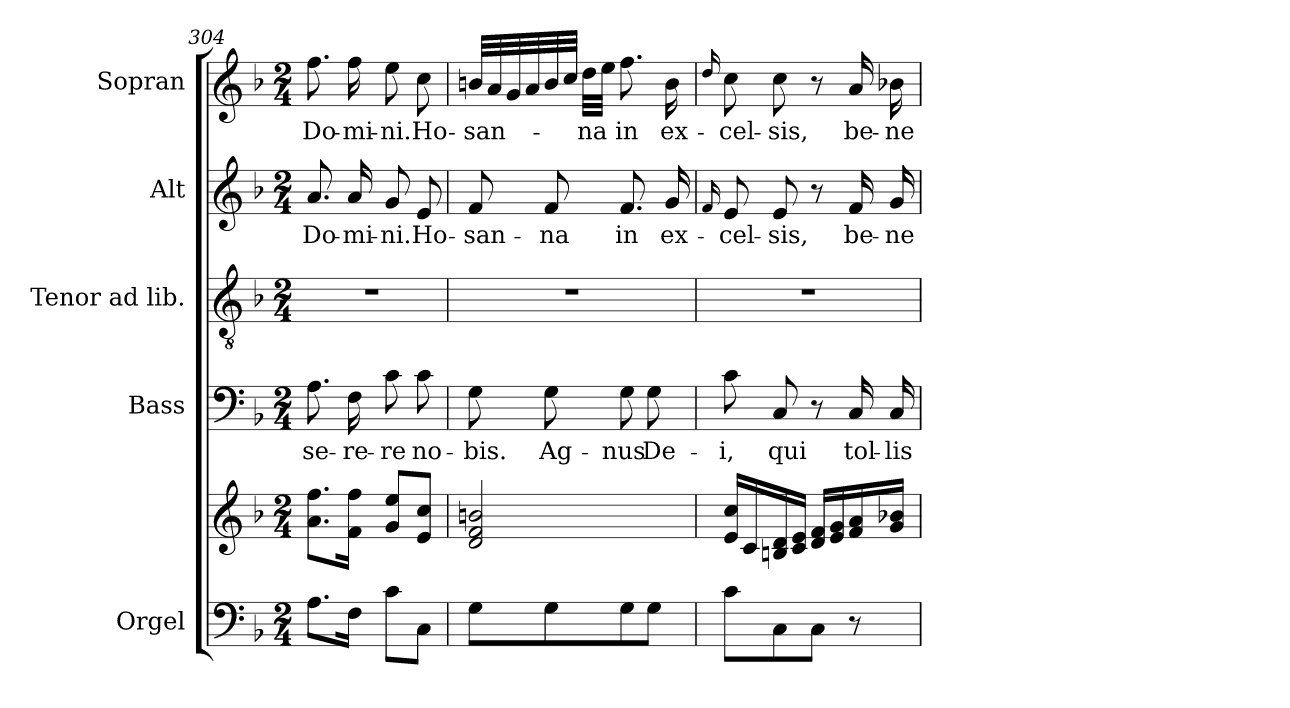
**kern	**kern	**kern	**text	**kern	**kern	**text	**kern	**text
*part5	*part5	*part4	*part4	*part3	*part2	*part2	*part1	*part1
*staff6	*staff5	*staff4	*staff4	*staff3	*staff2	*staff2	*staff1	*staff1
*I"Orgel	*	*I"Bass	*	*I"Tenor ad lib.	*I"Alt	*	*I"Sopran	*
*I'Org.	*	*I'B	*	*I'T	*I'A	*	*I'S	*
*clefF4	*clefG2	*clefF4	*	*clefGv2	*clefG2	*	*clefG2	*
*k[b-]	*k[b-]	*k[b-]	*	*k[b-]	*k[b-]	*	*k[b-]	*
*F:	*F:	*F:	*	*F:	*F:	*	*F:	*
*M2/4	*M2/4	*M2/4	*	*M2/4	*M2/4	*	*M2/4	*
=304	=304	=304	=304	=304	=304	=304	=304	=304
!	!	!	!LO:LY:b	!	!	!LO:LY:b	!	!LO:LY:b
8.A\L	8.a\ 8.ff\L	8.A\	-se-	2r	8.a/	Do-	8.ff\	Do-
!	!	!	!LO:LY:b	!	!	!LO:LY:b	!	!LO:LY:b
16F\Jk	16f\ 16ff\Jk	16F\	-re-	.	16a/	-mi-	16ff\	-mi-
!	!	!	!LO:LY:b	!	!	!LO:LY:b	!	!LO:LY:b
8c\L	8g/ 8ee/L	8c\	-re	.	8g/	-ni.	8ee\	-ni.
!	!	!	!LO:LY:b	!	!	!LO:LY:b	!	!LO:LY:b
8C\J	8e/ 8cc/J	8c\	no-	.	8e/	Ho-	8cc\	Ho-
=305	=305	=305	=305	=305	=305	=305	=305	=305
!	!	!	!LO:LY:b	!	!	!LO:LY:b	!	!LO:LY:b
8G\L	2d/ 2f/ 2bn/	8G\	-bis.	2r	8f/	-san-	32bn/LLL	-san-
.	.	.	.	.	.	.	32a/	.
.	.	.	.	.	.	.	32g/	.
.	.	.	.	.	.	.	32a/	.
!	!	!	!LO:LY:b	!	!	!LO:LY:b	!	!
8G\	.	8G\	Ag-	.	8f/	-na	32b/	.
.	.	.	.	.	.	.	32cc/JJJ	.
!	!	!	!	!	!	!	!	!LO:LY:b
.	.	.	.	.	.	.	32dd\LLL	-na
.	.	.	.	.	.	.	32ee\JJJ	.
!	!	!	!LO:LY:b	!	!	!LO:LY:b	!	!LO:LY:b
8G\	.	8G\	-nus	.	8.f/	in	8.ff\	in
!	!	!	!LO:LY:b	!	!	!	!	!
8G\J	.	8G\	De-	.	.	.	.	.
!	!	!	!	!	!	!LO:LY:b	!	!LO:LY:b
.	.	.	.	.	16g/	ex-	16b\	ex-
=306	=306	=306	=306	=306	=306	=306	=306	=306
.	.	.	.	.	16qqf/	.	16qqdd/	.
!	!	!	!LO:LY:b	!	!	!LO:LY:b	!	!LO:LY:b
8c\L	16e/ 16cc/LL	8c\	-i,	2r	8e/	-cel-	8cc\	-cel-
.	16c/	.	.	.	.	.	.	.
!	!	!	!LO:LY:b	!	!	!LO:LY:b	!	!LO:LY:b
8C\	16Bn/ 16d/	8C/	qui	.	8e/	-sis,	8cc\	-sis,
.	16c/ 16e/JJ	.	.	.	.	.	.	.
8C\J	16d/ 16f/LL	8r	.	.	8r	.	8r	.
.	16e/ 16g/	.	.	.	.	.	.	.
!	!	!	!LO:LY:b	!	!	!LO:LY:b	!	!LO:LY:b
8r	16f/ 16a/	16C/	tol-	.	16f/	be-	16a/	be-
!	!	!	!LO:LY:b	!	!	!LO:LY:b	!	!LO:LY:b
.	16g/ 16b-X/JJ	16C/	-lis	.	16g/	-ne-	16b-X\	-ne-
=	=	=	=	=	=	=	=	=
*-	*-	*-	*-	*-	*-	*-	*-	*-
